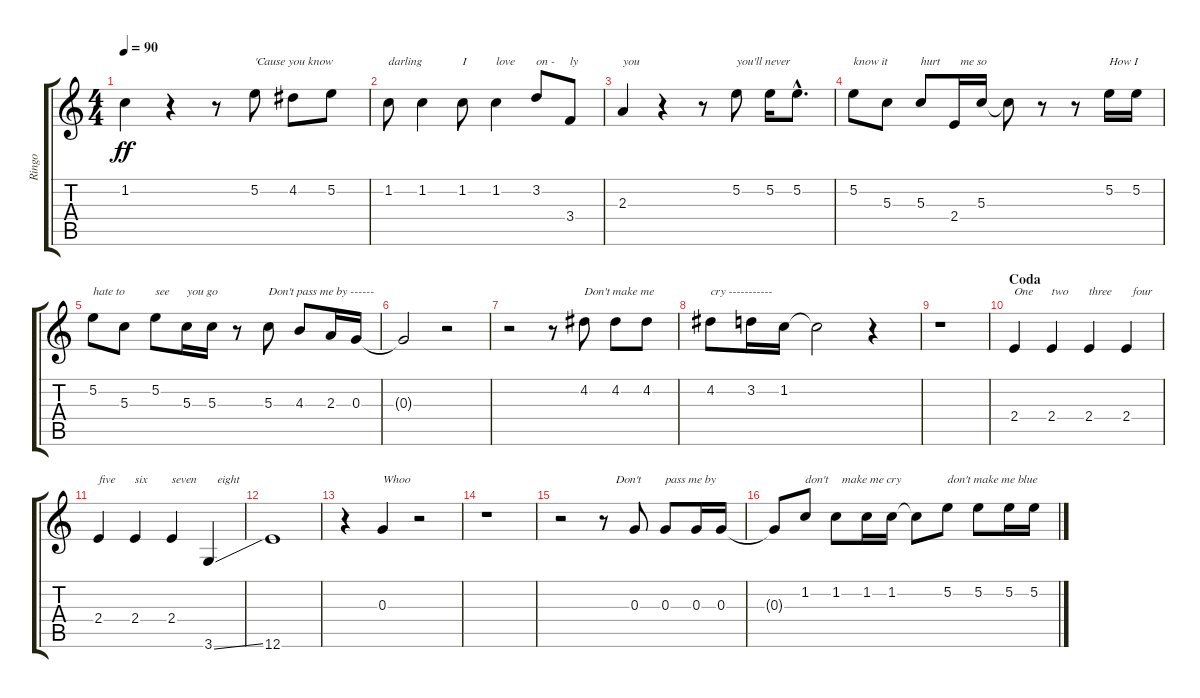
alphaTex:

\track ("Ringo" "Ringo") {instrument acousticguitarsteel}
\staff {score tabs}
\tuning (E4 B3 G3 D3 A2 E2) {hide}
\ts (4 4)
\tempo 90
\clef g2
\ks c
1.2.4{dy ff} r.4 r.8 5.2.8{txt "'Cause you know"} 4.2.8 5.2.8 |
1.2.8{txt "darling"} 1.2.4 1.2.8{txt "I"} 1.2.4{txt "love"} 3.2.8{txt "on -"} 3.4.8{txt "ly"} |
2.3.4{txt "you"} r.4 r.8 5.2.8{txt "you'll never"} 5.2.16 5.2{hac}.8{d} |
5.2.8{txt "know it"} 5.3.8 5.3.8{txt "hurt"} 2.4.16{txt "  me so"} 5.3.16 5.3{t}.8 r.8 r.8 5.2.16{txt "How I"} 5.2.16 |
5.2.8{txt "hate to"} 5.3.8 5.2.8{txt "see"} 5.3.16{txt "you go"} 5.3.16 r.8 5.3.8{txt "Don't pass me by ------"} 4.3.8 2.3.16 0.3.16 |
0.3{t}.2 r.2 |
r.2 r.8 4.2.8{txt "Don't make me"} 4.2.8 4.2.8 |
4.2.8{txt "cry -----------"} 3.2.16 1.2.16 1.2{t}.2 r.4 |
r.1 |
\section ("" "Coda")
2.4.4{txt "One"} 2.4.4{txt "two"} 2.4.4{txt "three"} 2.4.4{txt "  four"} |
2.4.4{txt "five"} 2.4.4{txt "six"} 2.4.4{txt "seven"} 3.6{ss}.4{txt "   eight"} |
12.6.1 |
r.4 0.3.4{txt "Whoo"} r.2{txt " "} |
r.1 |
r.2 r.8{txt "    Don't"} 0.3.8{txt " "} 0.3.8{txt "pass me by"} 0.3.16 0.3.16 |
0.3{t}.8 1.2.8{txt "don't"} 1.2.8{txt "  make me cry"} 1.2.16 1.2.16 1.2{t}.8 5.2.8{txt "don't make me blue"} 5.2.8 5.2.16 5.2{h}.16
